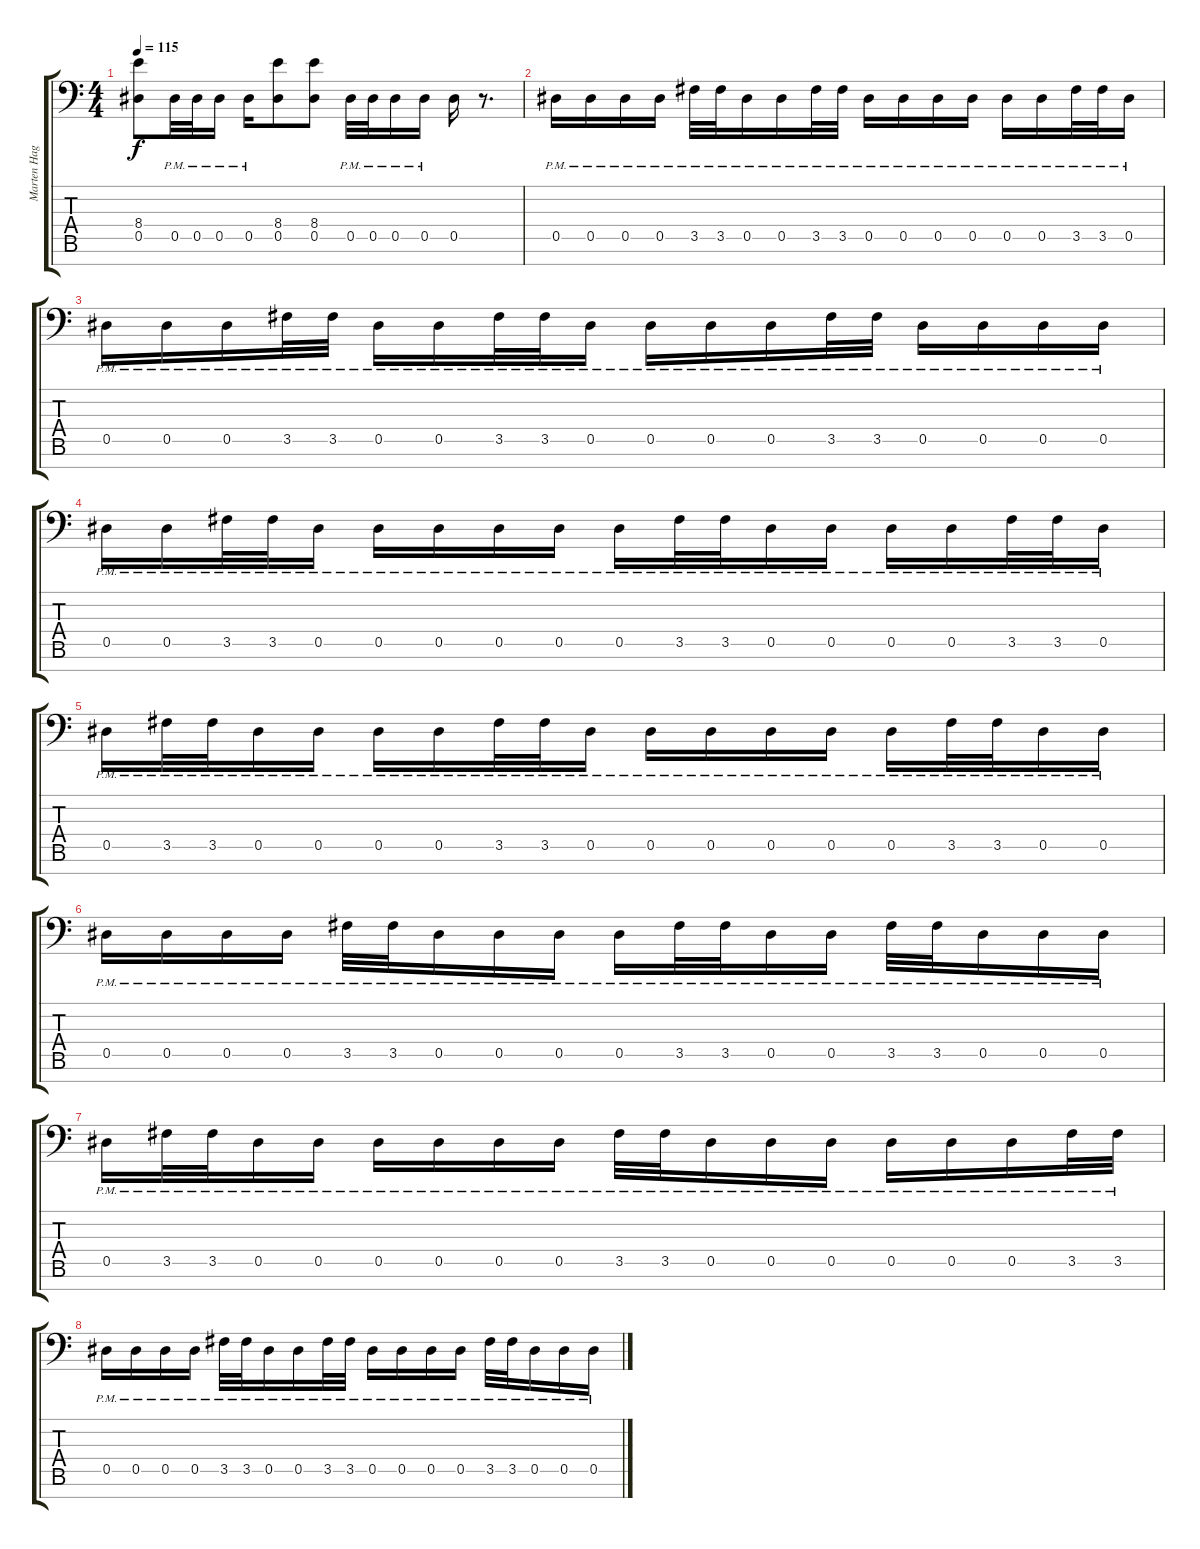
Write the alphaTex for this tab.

\track ("Marten Hagstrom" "Marten Hag") {instrument distortionguitar}
\staff {score tabs}
\tuning (Bb3 Gb3 Db3 Ab2 Eb2 Bb1 F1) {hide}
\ts (4 4)
\tempo 115
\clef f4
\ks c
(8.4 0.5).8{dy f} 0.5{pm}.32 0.5{pm}.32 0.5{pm}.16 0.5{pm}.16 (8.4 0.5).8 (8.4 0.5).8 0.5{pm}.32 0.5{pm}.32 0.5{pm}.16 0.5{pm}.16 0.5.16 r.8{d} |
0.5{pm}.16 0.5{pm}.16 0.5{pm}.16 0.5{pm}.16 3.5{pm}.32 3.5{pm}.32 0.5{pm}.16 0.5{pm}.16 3.5{pm}.32 3.5{pm}.32 0.5{pm}.16 0.5{pm}.16 0.5{pm}.16 0.5{pm}.16 0.5{pm}.16 0.5{pm}.16 3.5{pm}.32 3.5{pm}.32 0.5{pm}.16 |
0.5{pm}.16 0.5{pm}.16 0.5{pm}.16 3.5{pm}.32 3.5{pm}.32 0.5{pm}.16 0.5{pm}.16 3.5{pm}.32 3.5{pm}.32 0.5{pm}.16 0.5{pm}.16 0.5{pm}.16 0.5{pm}.16 3.5{pm}.32 3.5{pm}.32 0.5{pm}.16 0.5{pm}.16 0.5{pm}.16 0.5{pm}.16 |
0.5{pm}.16 0.5{pm}.16 3.5{pm}.32 3.5{pm}.32 0.5{pm}.16 0.5{pm}.16 0.5{pm}.16 0.5{pm}.16 0.5{pm}.16 0.5{pm}.16 3.5{pm}.32 3.5{pm}.32 0.5{pm}.16 0.5{pm}.16 0.5{pm}.16 0.5{pm}.16 3.5{pm}.32 3.5{pm}.32 0.5{pm}.16 |
0.5{pm}.16 3.5{pm}.32 3.5{pm}.32 0.5{pm}.16 0.5{pm}.16 0.5{pm}.16 0.5{pm}.16 3.5{pm}.32 3.5{pm}.32 0.5{pm}.16 0.5{pm}.16 0.5{pm}.16 0.5{pm}.16 0.5{pm}.16 0.5{pm}.16 3.5{pm}.32 3.5{pm}.32 0.5{pm}.16 0.5{pm}.16 |
0.5{pm}.16 0.5{pm}.16 0.5{pm}.16 0.5{pm}.16 3.5{pm}.32 3.5{pm}.32 0.5{pm}.16 0.5{pm}.16 0.5{pm}.16 0.5{pm}.16 3.5{pm}.32 3.5{pm}.32 0.5{pm}.16 0.5{pm}.16 3.5{pm}.32 3.5{pm}.32 0.5{pm}.16 0.5{pm}.16 0.5{pm}.16 |
0.5{pm}.16 3.5{pm}.32 3.5{pm}.32 0.5{pm}.16 0.5{pm}.16 0.5{pm}.16 0.5{pm}.16 0.5{pm}.16 0.5{pm}.16 3.5{pm}.32 3.5{pm}.32 0.5{pm}.16 0.5{pm}.16 0.5{pm}.16 0.5{pm}.16 0.5{pm}.16 0.5{pm}.16 3.5{pm}.32 3.5{pm}.32 |
0.5{pm}.16 0.5{pm}.16 0.5{pm}.16 0.5{pm}.16 3.5{pm}.32 3.5{pm}.32 0.5{pm}.16 0.5{pm}.16 3.5{pm}.32 3.5{pm}.32 0.5{pm}.16 0.5{pm}.16 0.5{pm}.16 0.5{pm}.16 3.5{pm}.32 3.5{pm}.32 0.5{pm}.16 0.5{pm}.16 0.5{pm}.16
